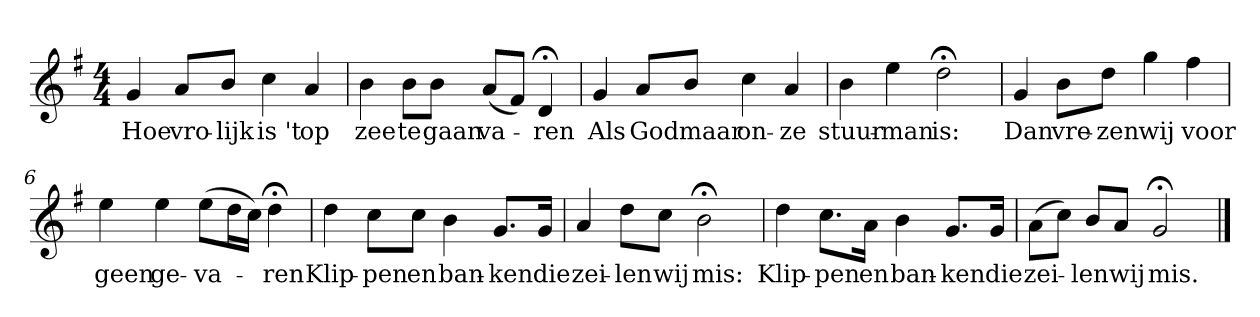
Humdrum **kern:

**kern	**text
*part1	*part1
*staff1	*staff1
*k[f#]	*
*G:	*
*M4/4	*
*MM120	*
=1	=1
4g	Hoe
8aL	vro-
8bJ	-lijk
4cc	is 't
4a	op
=2	=2
4b	zee
8bL	te
8bJ	gaan
(8aL	va-
8f#J)	.
4d;<	-ren
=3	=3
4g	Als
8aL	God
8bJ	maar
4cc	on-
4a	-ze
=4	=4
4b	stuur-
4ee	-man
2dd;<	is:
=5	=5
4g	Dan
8bL	vre-
8ddJ	-zen
4gg	wij
4ff#	voor
=6	=6
4ee	geen
4ee	ge-
(8eeL	-va-
16ddL	.
16ccJJ)	.
4dd;<	-ren
=7	=7
4dd	Klip-
8ccL	-pen
8ccJ	en
4b	ban-
8.gL	-ken
16gJk	die
=8	=8
4a	zei-
8ddL	-len
8ccJ	wij
2b;<	mis:
=9	=9
4dd	Klip-
8.ccL	-pen
16aJk	en
4b	ban-
8.gL	-ken
16gJk	die
=10	=10
(8aL	zei-
8ccJ)	.
8bL	-len
8aJ	wij
2g;<	mis.
==	==
*-	*-
